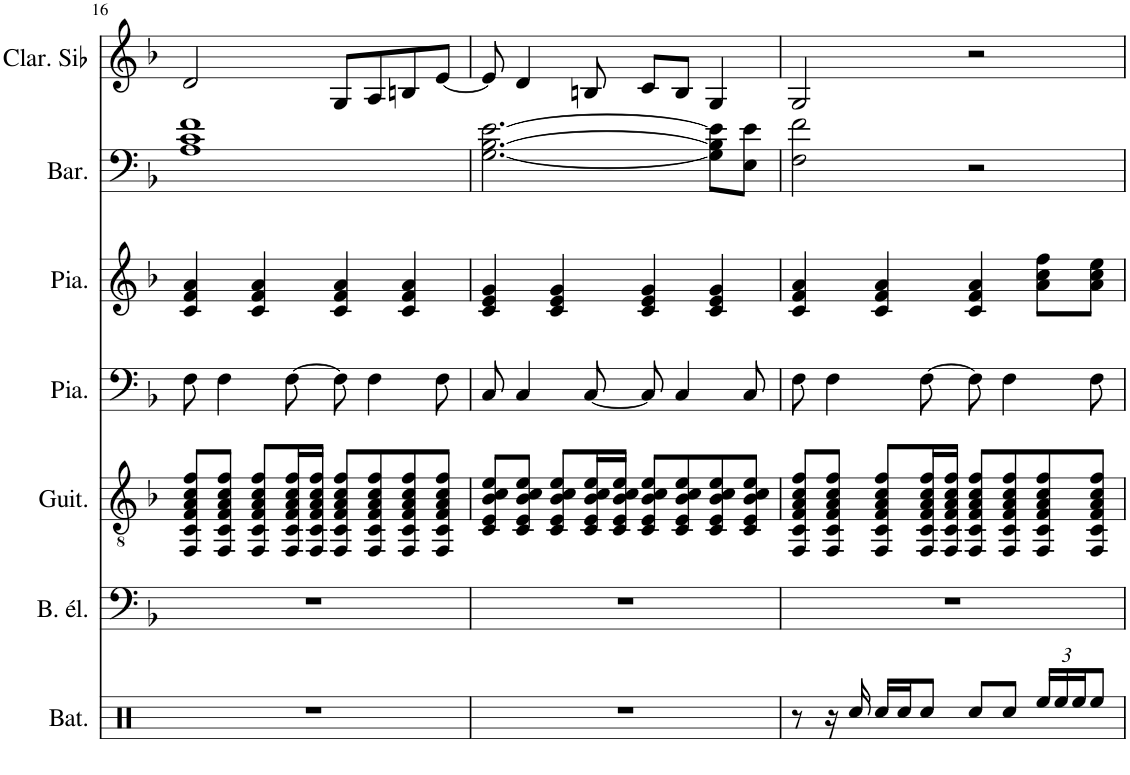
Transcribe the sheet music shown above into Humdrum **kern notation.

**kern	**kern	**kern	**kern	**kern	**kern	**kern
*part7	*part6	*part5	*part4	*part3	*part2	*part1
*staff7	*staff6	*staff5	*staff4	*staff3	*staff2	*staff1
*I"Batterie, Percussion	*I"Basse électrique, Basse	*I"Guitare acoustique, Guitare	*I"Piano	*I"Piano, Piano 1	*I"Baryton, Voix	*I"Clarinette en Sib
*I'Bat.	*I'B. él.	*I'Guit.	*I'Pia.	*I'Pia.	*I'Bar.	*I'Clar. Sib
!!LO:PB:g=z
*clefX	*clefF4	*clefGv2	*clefF4	*clefG2	*clefF4	*clefG2
*	*Trd7c12	*	*	*	*	*Trd1c2
*k[b-]	*k[b-]	*k[b-]	*k[b-]	*k[b-]	*k[b-]	*k[b-]
*M4/4	*M4/4	*M4/4	*M4/4	*M4/4	*M4/4	*M4/4
=16	=16	=16	=16	=16	=16	=16
1r	1r	8FF/ 8C/ 8F/ 8A/ 8c/ 8f/L	8F\	4c/ 4f/ 4a/	1A 1c 1f	2d/
.	.	8FF/ 8C/ 8F/ 8A/ 8c/ 8f/J	4F\	.	.	.
.	.	8FF/ 8C/ 8F/ 8A/ 8c/ 8f/L	.	4c/ 4f/ 4a/	.	.
.	.	16FF/ 16C/ 16F/ 16A/ 16c/ 16f/L	[8F\	.	.	.
.	.	16FF/ 16C/ 16F/ 16A/ 16c/ 16f/JJ	.	.	.	.
.	.	8FF/ 8C/ 8F/ 8A/ 8c/ 8f/L	8F\]	4c/ 4f/ 4a/	.	8G/L
.	.	8FF/ 8C/ 8F/ 8A/ 8c/ 8f/	4F\	.	.	8A/
.	.	8FF/ 8C/ 8F/ 8A/ 8c/ 8f/	.	4c/ 4f/ 4a/	.	8Bn/
.	.	8FF/ 8C/ 8F/ 8A/ 8c/ 8f/J	8F\	.	.	[8e/J
=17	=17	=17	=17	=17	=17	=17
1r	1r	8C/ 8E/ 8B-/ 8c/ 8e/L	8C/	4c/ 4e/ 4g/	[2.G\ [2.B-\ [2.e\	8e/]
.	.	8C/ 8E/ 8B-/ 8c/ 8e/J	4C/	.	.	4d/
.	.	8C/ 8E/ 8B-/ 8c/ 8e/L	.	4c/ 4e/ 4g/	.	.
.	.	16C/ 16E/ 16B-/ 16c/ 16e/L	[8C/	.	.	8Bn/
.	.	16C/ 16E/ 16B-/ 16c/ 16e/JJ	.	.	.	.
.	.	8C/ 8E/ 8B-/ 8c/ 8e/L	8C/]	4c/ 4e/ 4g/	.	8c/L
.	.	8C/ 8E/ 8B-/ 8c/ 8e/	4C/	.	.	8B/J
.	.	8C/ 8E/ 8B-/ 8c/ 8e/	.	4c/ 4e/ 4g/	8G\] 8B-\] 8e\]L	4G/
.	.	8C/ 8E/ 8B-/ 8c/ 8e/J	8C/	.	8E\ 8e\J	.
=18	=18	=18	=18	=18	=18	=18
8r	1r	8FF/ 8C/ 8F/ 8A/ 8c/ 8f/L	8F\	4c/ 4f/ 4a/	2F\ 2f\	2G/
16r	.	8FF/ 8C/ 8F/ 8A/ 8c/ 8f/J	4F\	.	.	.
16Rcc/	.	.	.	.	.	.
16Rcc/LL	.	8FF/ 8C/ 8F/ 8A/ 8c/ 8f/L	.	4c/ 4f/ 4a/	.	.
16Rcc/J	.	.	.	.	.	.
8Rcc/J	.	16FF/ 16C/ 16F/ 16A/ 16c/ 16f/L	[8F\	.	.	.
.	.	16FF/ 16C/ 16F/ 16A/ 16c/ 16f/JJ	.	.	.	.
8Rcc/L	.	8FF/ 8C/ 8F/ 8A/ 8c/ 8f/L	8F\]	4c/ 4f/ 4a/	2r	2r
8Rcc/J	.	8FF/ 8C/ 8F/ 8A/ 8c/ 8f/	4F\	.	.	.
*Xbrackettup	*	*	*	*	*	*
24Ree/LL	.	8FF/ 8C/ 8F/ 8A/ 8c/ 8f/	.	8a\ 8cc\ 8ff\L	.	.
24Ree/	.	.	.	.	.	.
24Ree/J	.	.	.	.	.	.
8Ree/J	.	8FF/ 8C/ 8F/ 8A/ 8c/ 8f/J	8F\	8a\ 8cc\ 8ee\J	.	.
=	=	=	=	=	=	=
*-	*-	*-	*-	*-	*-	*-
